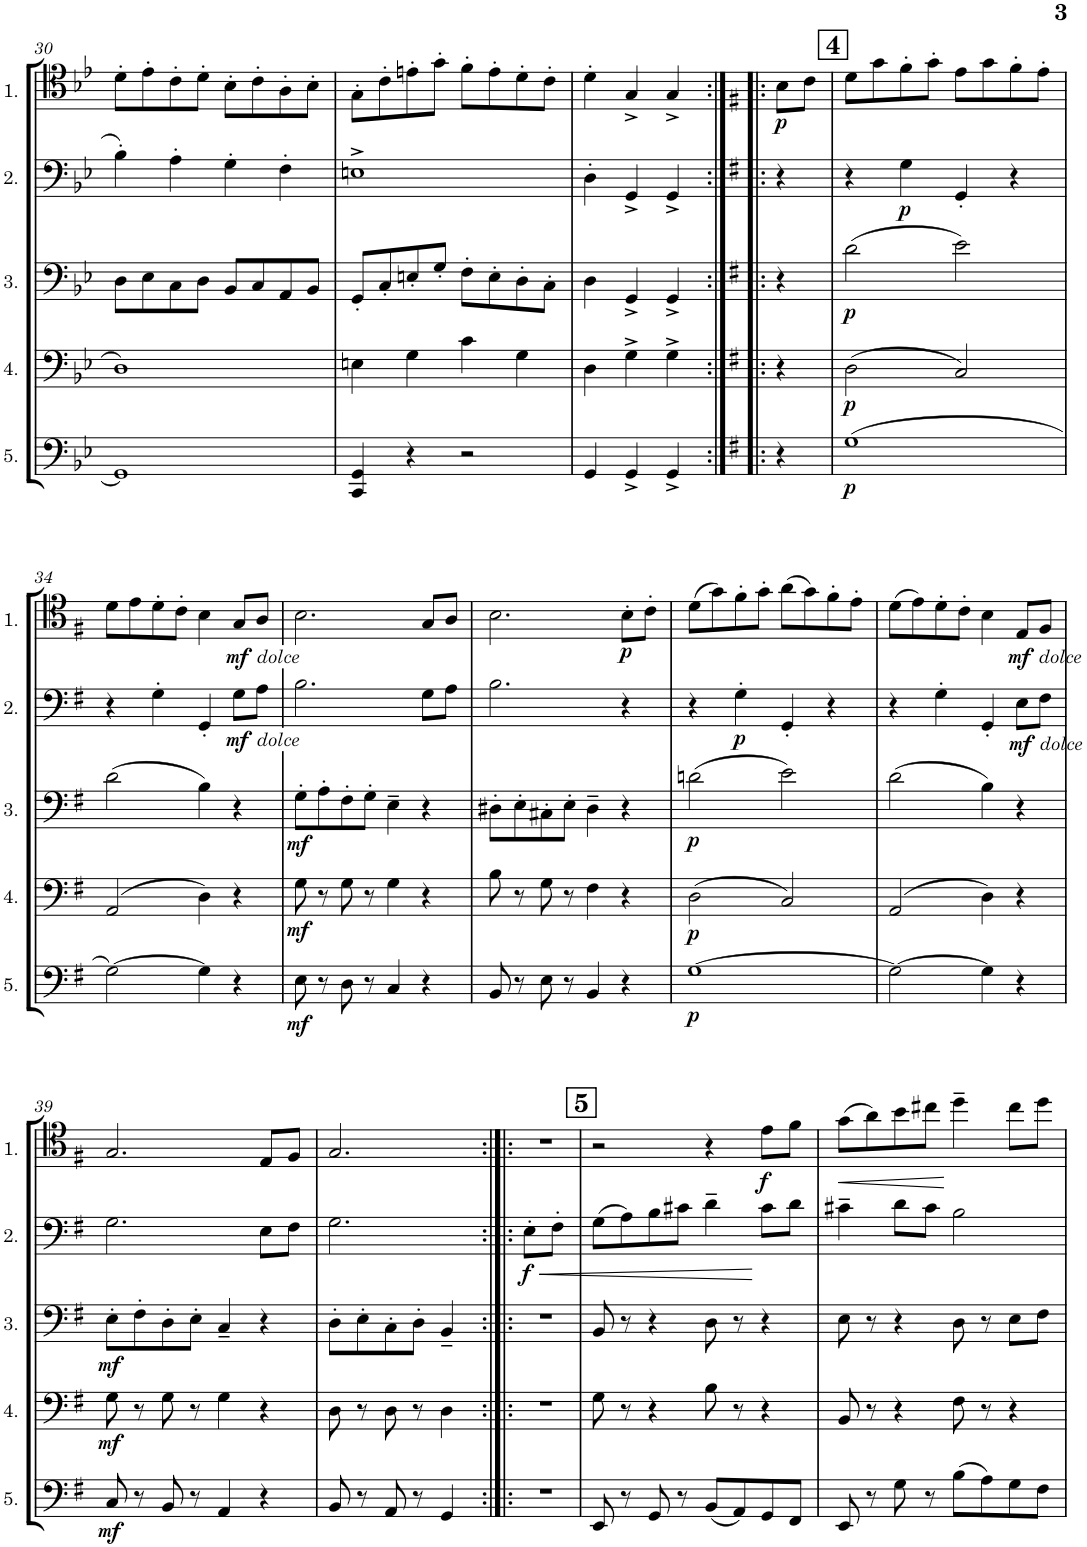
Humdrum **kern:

**kern	**dynam	**kern	**dynam	**kern	**dynam	**kern	**dynam	**kern	**dynam
*part5	*part5	*part4	*part4	*part3	*part3	*part2	*part2	*part1	*part1
*staff5	*staff5	*staff4	*staff4	*staff3	*staff3	*staff2	*staff2	*staff1	*staff1
*I"Cello 5	*	*I"Cello 4	*	*I"Cello 3	*	*I"Cello 2	*	*I"Cello 1	*
!!LO:PB:g=z
*clefF4	*	*clefF4	*	*clefF4	*	*clefF4	*	*clefC4	*
*k[b-e-]	*	*k[b-e-]	*	*k[b-e-]	*	*k[b-e-]	*	*k[b-e-]	*
*M2/2	*	*M2/2	*	*M2/2	*	*M2/2	*	*M2/2	*
*met(c|)	*	*met(c|)	*	*met(c|)	*	*met(c|)	*	*met(c|)	*
=30	=30	=30	=30	=30	=30	=30	=30	=30	=30
1GG]	.	1D	.	8D\L	.	4B-'\	.	8d'\L	.
.	.	.	.	8E-\	.	.	.	8e-'\	.
.	.	.	.	8C\	.	4A'\	.	8c'\	.
.	.	.	.	8D\J	.	.	.	8d'\J	.
.	.	.	.	8BB-/L	.	4G'\	.	8B-'\L	.
.	.	.	.	8C/	.	.	.	8c'\	.
.	.	.	.	8AA/	.	4F'\	.	8A'\	.
.	.	.	.	8BB-/J	.	.	.	8B-'\J	.
=31	=31	=31	=31	=31	=31	=31	=31	=31	=31
4CC/ 4GG/	.	4En\	.	8GG'/L	.	1En^	.	8G'\L	.
.	.	.	.	8C'/	.	.	.	8c'\	.
4r	.	4G\	.	8En'/	.	.	.	8en'\	.
.	.	.	.	8G'/J	.	.	.	8g'\J	.
2r	.	4c\	.	8F'\L	.	.	.	8f'\L	.
.	.	.	.	8E'\	.	.	.	8e'\	.
.	.	4G\	.	8D'\	.	.	.	8d'\	.
.	.	.	.	8C'\J	.	.	.	8c'\J	.
=32	=32	=32	=32	=32	=32	=32	=32	=32	=32
4GG/	.	4D\	.	4D\	.	4D'\	.	4d'\	.
4GG^/	.	4G^\	.	4GG^/	.	4GG^/	.	4G^/	.
4GG^/	.	4G^\	.	4GG^/	.	4GG^/	.	4G^/	.
=32X2:|!|:	=32X2:|!|:	=32X2:|!|:	=32X2:|!|:	=32X2:|!|:	=32X2:|!|:	=32X2:|!|:	=32X2:|!|:	=32X2:|!|:	=32X2:|!|:
*k[f#]	*	*k[f#]	*	*k[f#]	*	*k[f#]	*	*k[f#]	*
!	!	!	!	!	!	!	!	!	!LO:DY:b
4r	.	4r	.	4r	.	4r	.	8B\L	p
.	.	.	.	.	.	.	.	8c\J	.
!!LO:REH:place=s1:a:B:cj:fs=14:t=4
=33	=33	=33	=33	=33	=33	=33	=33	=33	=33
!	!LO:DY:b	!	!LO:DY:b	!	!LO:DY:b	!	!	!	!
(1G	p	(2D\	p	(2d\	p	4r	.	8d\L	.
.	.	.	.	.	.	.	.	8g\	.
!	!	!	!	!	!	!	!LO:DY:b	!	!
.	.	.	.	.	.	4G\	p	8f#'\	.
.	.	.	.	.	.	.	.	8g'\J	.
.	.	2C/)	.	2e\)	.	4GG'/	.	8e\L	.
.	.	.	.	.	.	.	.	8g\	.
.	.	.	.	.	.	4r	.	8f#'\	.
.	.	.	.	.	.	.	.	8e'\J	.
!!LO:LB:g=z
=34	=34	=34	=34	=34	=34	=34	=34	=34	=34
[2G\)	.	(2AA/	.	(2d\	.	4r	.	8d\L	.
.	.	.	.	.	.	.	.	8e\	.
.	.	.	.	.	.	4G'\	.	8d'\	.
.	.	.	.	.	.	.	.	8c'\J	.
4G\]	.	4D\)	.	4B\)	.	4GG'/	.	4B\	.
!	!	!	!	!	!	!	!LO:DY:b	!	!
!	!	!	!	!	!	!	!LO:DY:n=1:b	!	!LO:DY:b
!	!	!	!	!	!	!	!	!	!LO:DY:n=1:b
4r	.	4r	.	4r	.	8G\L	mf other-dynamics	8G/L	mf other-dynamics
.	.	.	.	.	.	8A\J	.	8A/J	.
=35	=35	=35	=35	=35	=35	=35	=35	=35	=35
!	!LO:DY:b	!	!LO:DY:b	!	!LO:DY:b	!	!	!	!
8E\	mf	8G\	mf	8G'\L	mf	2.B\	.	2.B\	.
8r	.	8r	.	8A'\	.	.	.	.	.
8D\	.	8G\	.	8F#'\	.	.	.	.	.
8r	.	8r	.	8G'\J	.	.	.	.	.
4C/	.	4G\	.	4E~\	.	.	.	.	.
4r	.	4r	.	4r	.	8G\L	.	8G/L	.
.	.	.	.	.	.	8A\J	.	8A/J	.
=36	=36	=36	=36	=36	=36	=36	=36	=36	=36
8BB/	.	8B\	.	8D#X'\L	.	2.B\	.	2.B\	.
8r	.	8r	.	8E'\	.	.	.	.	.
8E\	.	8G\	.	8C#X'\	.	.	.	.	.
8r	.	8r	.	8E'\J	.	.	.	.	.
4BB/	.	4F#\	.	4D#~\	.	.	.	.	.
!	!	!	!	!	!	!	!	!	!LO:DY:b
4r	.	4r	.	4r	.	4r	.	8B'\L	p
.	.	.	.	.	.	.	.	8c'\J	.
=37	=37	=37	=37	=37	=37	=37	=37	=37	=37
!	!LO:DY:b	!	!LO:DY:b	!	!LO:DY:b	!	!	!	!
[1G	p	(2D\	p	(2dn\	p	4r	.	(8d\L	.
.	.	.	.	.	.	.	.	8g\)	.
!	!	!	!	!	!	!	!LO:DY:b	!	!
.	.	.	.	.	.	4G'\	p	8f#'\	.
.	.	.	.	.	.	.	.	8g'\J	.
.	.	2C/)	.	2e\)	.	4GG'/	.	(8a\L	.
.	.	.	.	.	.	.	.	8g\)	.
.	.	.	.	.	.	4r	.	8f#'\	.
.	.	.	.	.	.	.	.	8e'\J	.
=38	=38	=38	=38	=38	=38	=38	=38	=38	=38
2G\_	.	(2AA/	.	(2d\	.	4r	.	(8d\L	.
.	.	.	.	.	.	.	.	8e\)	.
.	.	.	.	.	.	4G'\	.	8d'\	.
.	.	.	.	.	.	.	.	8c'\J	.
4G\]	.	4D\)	.	4B\)	.	4GG'/	.	4B\	.
!	!	!	!	!	!	!	!LO:DY:b	!	!
!	!	!	!	!	!	!	!LO:DY:n=1:b	!	!LO:DY:b
!	!	!	!	!	!	!	!	!	!LO:DY:n=1:b
4r	.	4r	.	4r	.	8E\L	mf other-dynamics	8E/L	mf other-dynamics
.	.	.	.	.	.	8F#\J	.	8F#/J	.
!!LO:LB:g=z
=39	=39	=39	=39	=39	=39	=39	=39	=39	=39
!	!LO:DY:b	!	!LO:DY:b	!	!LO:DY:b	!	!	!	!
8C/	mf	8G\	mf	8E'\L	mf	2.G\	.	2.G/	.
8r	.	8r	.	8F#'\	.	.	.	.	.
8BB/	.	8G\	.	8D'\	.	.	.	.	.
8r	.	8r	.	8E'\J	.	.	.	.	.
4AA/	.	4G\	.	4C~/	.	.	.	.	.
4r	.	4r	.	4r	.	8E\L	.	8E/L	.
.	.	.	.	.	.	8F#\J	.	8F#/J	.
=40	=40	=40	=40	=40	=40	=40	=40	=40	=40
8BB/	.	8D\	.	8D'\L	.	2.G\	.	2.G/	.
8r	.	8r	.	8E'\	.	.	.	.	.
8AA/	.	8D\	.	8C'\	.	.	.	.	.
8r	.	8r	.	8D'\J	.	.	.	.	.
4GG/	.	4D\	.	4BB~/	.	.	.	.	.
=40X3:|!|:	=40X3:|!|:	=40X3:|!|:	=40X3:|!|:	=40X3:|!|:	=40X3:|!|:	=40X3:|!|:	=40X3:|!|:	=40X3:|!|:	=40X3:|!|:
!	!	!	!	!	!	!	!LO:HP:b	!	!
!	!	!	!	!	!	!	!LO:DY:n=1:b	!	!
1r	.	1r	.	1r	.	8E'\L	< f	1r	.
.	.	.	.	.	.	8F#'\J	.	.	.
.	.	.	.	.	.	2.ryy	.	.	.
!!LO:REH:place=s1:a:B:cj:fs=14:t=5
=41	=41	=41	=41	=41	=41	=41	=41	=41	=41
8EE/	.	8G\	.	8BB/	.	(8G\L	.	2r	.
8r	.	8r	.	8r	.	8A\)	.	.	.
8GG/	.	4r	.	4r	.	8B\	.	.	.
8r	.	.	.	.	.	8c#X\J	.	.	.
(8BB/L	.	8B\	.	8D\	.	4d~\	.	4r	.
8AA/)	.	8r	.	8r	.	.	.	.	.
!	!	!	!	!	!	!	!	!	!LO:DY:b
8GG/	.	4r	.	4r	.	8c#\L	[	8e\L	f
8FF#/J	.	.	.	.	.	8d\J	.	8f#\J	.
=42	=42	=42	=42	=42	=42	=42	=42	=42	=42
!	!	!	!	!	!	!	!	!	!LO:HP:b
8EE/	.	8BB/	.	8E\	.	4c#X~\	.	(8g\L	<
8r	.	8r	.	8r	.	.	.	8a\)	.
8G\	.	4r	.	4r	.	8d\L	.	8b\	.
8r	.	.	.	.	.	8c#\J	.	8cc#X\J	.
(8B\L	.	8F#\	.	8D\	.	2B\	.	4dd~\	[
8A\)	.	8r	.	8r	.	.	.	.	.
8G\	.	4r	.	8E\L	.	.	.	8cc#\L	.
8F#\J	.	.	.	8F#\J	.	.	.	8dd\J	.
=	=	=	=	=	=	=	=	=	=
*-	*-	*-	*-	*-	*-	*-	*-	*-	*-
